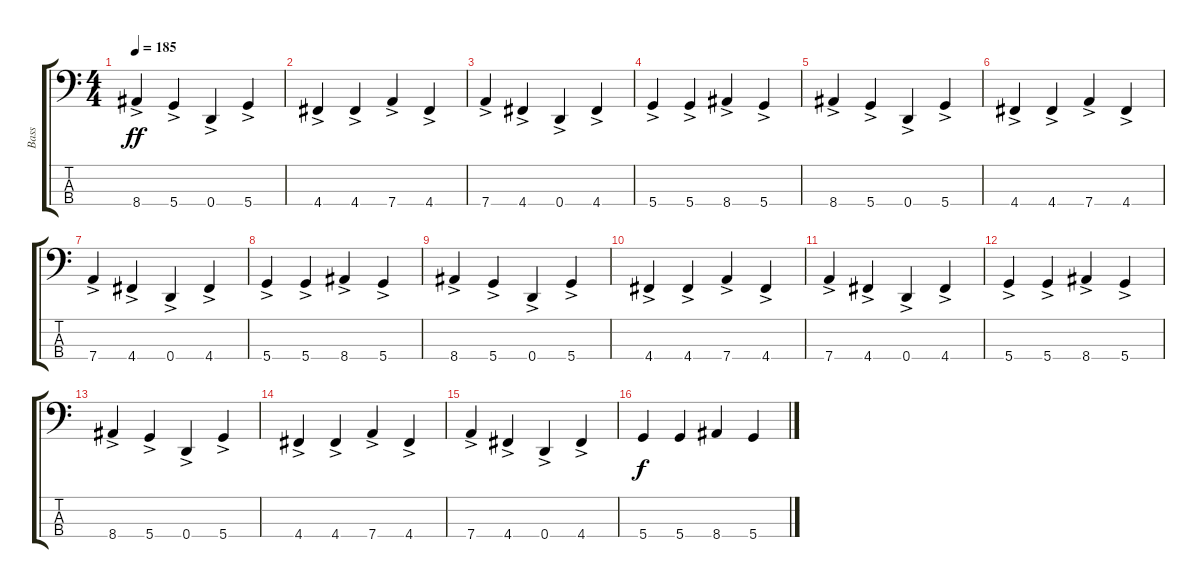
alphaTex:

\track ("Bass" "Bass") {instrument electricbassfinger}
\staff {score tabs}
\tuning (G2 D2 A1 D1) {hide}
\ts (4 4)
\tempo 185
\clef f4
\ks c
8.4{ac}.4{dy ff} 5.4{ac}.4 0.4{ac}.4 5.4{ac}.4 |
4.4{ac}.4 4.4{ac}.4 7.4{ac}.4 4.4{ac}.4 |
7.4{ac}.4 4.4{ac}.4 0.4{ac}.4 4.4{ac}.4 |
5.4{ac}.4 5.4{ac}.4 8.4{ac}.4 5.4{ac}.4 |
8.4{ac}.4 5.4{ac}.4 0.4{ac}.4 5.4{ac}.4 |
4.4{ac}.4 4.4{ac}.4 7.4{ac}.4 4.4{ac}.4 |
7.4{ac}.4 4.4{ac}.4 0.4{ac}.4 4.4{ac}.4 |
5.4{ac}.4 5.4{ac}.4 8.4{ac}.4 5.4{ac}.4 |
8.4{ac}.4 5.4{ac}.4 0.4{ac}.4 5.4{ac}.4 |
4.4{ac}.4 4.4{ac}.4 7.4{ac}.4 4.4{ac}.4 |
7.4{ac}.4 4.4{ac}.4 0.4{ac}.4 4.4{ac}.4 |
5.4{ac}.4 5.4{ac}.4 8.4{ac}.4 5.4{ac}.4 |
8.4{ac}.4 5.4{ac}.4 0.4{ac}.4 5.4{ac}.4 |
4.4{ac}.4 4.4{ac}.4 7.4{ac}.4 4.4{ac}.4 |
7.4{ac}.4 4.4{ac}.4 0.4{ac}.4 4.4{ac}.4 |
5.4.4{dy f} 5.4.4 8.4.4 5.4.4
